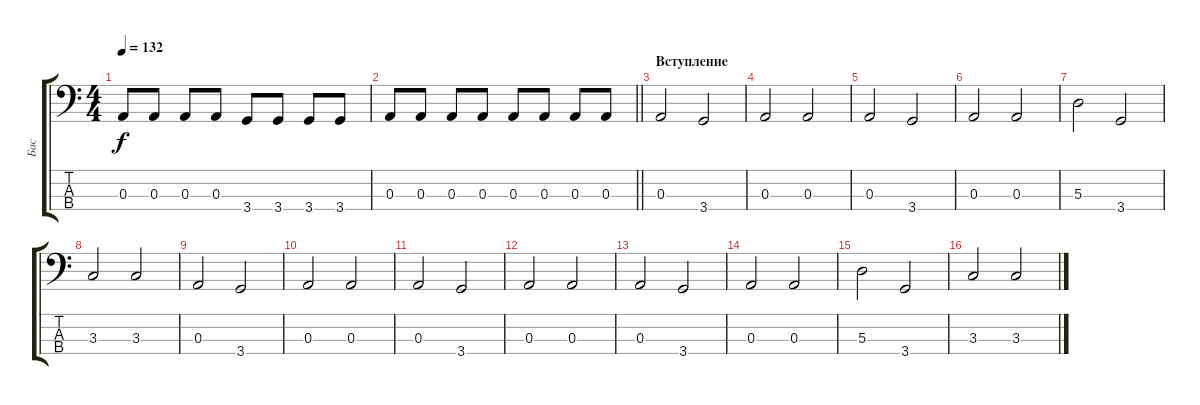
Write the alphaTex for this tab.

\track ("Бас" "Бас") {instrument electricbassfinger}
\staff {score tabs}
\tuning (G2 D2 A1 E1) {hide}
\ts (4 4)
\tempo 132
\clef f4
\ks c
0.3.8{dy f} 0.3.8 0.3.8 0.3.8 3.4.8 3.4.8 3.4.8 3.4.8 |
\barLineRight lightlight
0.3.8 0.3.8 0.3.8 0.3.8 0.3.8 0.3.8 0.3.8 0.3.8 |
\section ("" "Вступление")
0.3.2 3.4.2 |
0.3.2 0.3.2 |
0.3.2 3.4.2 |
0.3.2 0.3.2 |
5.3.2 3.4.2 |
3.3.2 3.3.2 |
0.3.2 3.4.2 |
0.3.2 0.3.2 |
0.3.2 3.4.2 |
0.3.2 0.3.2 |
0.3.2 3.4.2 |
0.3.2 0.3.2 |
5.3.2 3.4.2 |
3.3.2 3.3.2
